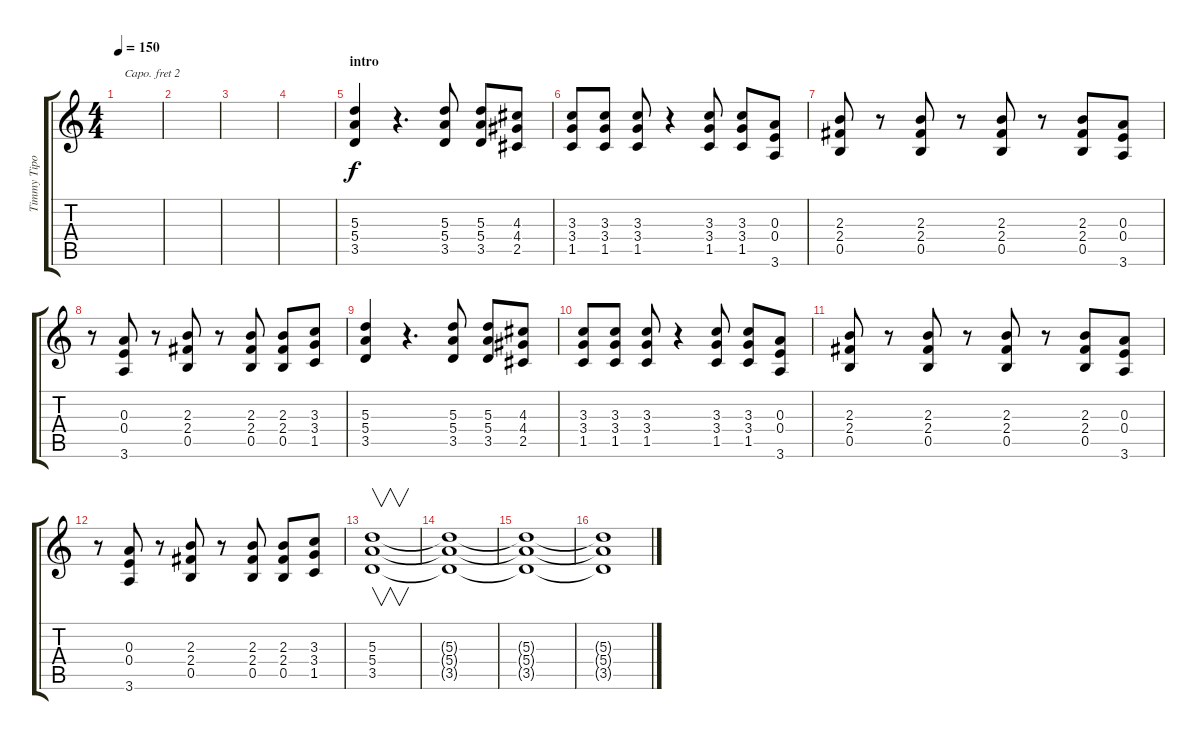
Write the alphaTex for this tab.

\track ("Timmy Tipover VanHamel" "Timmy Tipo") {instrument overdrivenguitar}
\staff {score tabs}
\capo 2
\tuning (E4 B3 G3 D3 A2 E2) {hide}
\ts (4 4)
\section ("" "")
\tempo 150
\clef g2
\ks c
|
|
|
|
\section ("" "intro")
(5.3 5.4 3.5).4 r.4{d} (5.3 5.4 3.5).8 (5.3 5.4 3.5).8 (4.3 4.4 2.5).8 |
(3.3 3.4 1.5).8 (3.3 3.4 1.5).8 (3.3 3.4 1.5).8 r.4 (3.3 3.4 1.5).8 (3.3 3.4 1.5).8 (0.3 0.4 3.6).8 |
(2.3 2.4 0.5).8 r.8 (2.3 2.4 0.5).8 r.8 (2.3 2.4 0.5).8 r.8 (2.3 2.4 0.5).8 (0.3 0.4 3.6).8 |
r.8 (0.3 0.4 3.6).8 r.8 (2.3 2.4 0.5).8 r.8 (2.3 2.4 0.5).8 (2.3 2.4 0.5).8 (3.3 3.4 1.5).8 |
\section ("" "")
(5.3 5.4 3.5).4 r.4{d} (5.3 5.4 3.5).8 (5.3 5.4 3.5).8 (4.3 4.4 2.5).8 |
(3.3 3.4 1.5).8 (3.3 3.4 1.5).8 (3.3 3.4 1.5).8 r.4 (3.3 3.4 1.5).8 (3.3 3.4 1.5).8 (0.3 0.4 3.6).8 |
(2.3 2.4 0.5).8 r.8 (2.3 2.4 0.5).8 r.8 (2.3 2.4 0.5).8 r.8 (2.3 2.4 0.5).8 (0.3 0.4 3.6).8 |
r.8 (0.3 0.4 3.6).8 r.8 (2.3 2.4 0.5).8 r.8 (2.3 2.4 0.5).8 (2.3 2.4 0.5).8 (3.3 3.4 1.5).8 |
\section ("" "")
(5.3 5.4 3.5).1{v} |
(5.3{t} 5.4{t} 3.5{t}).1 |
(5.3{t} 5.4{t} 3.5{t}).1 |
(5.3{t} 5.4{t} 3.5{t}).1
